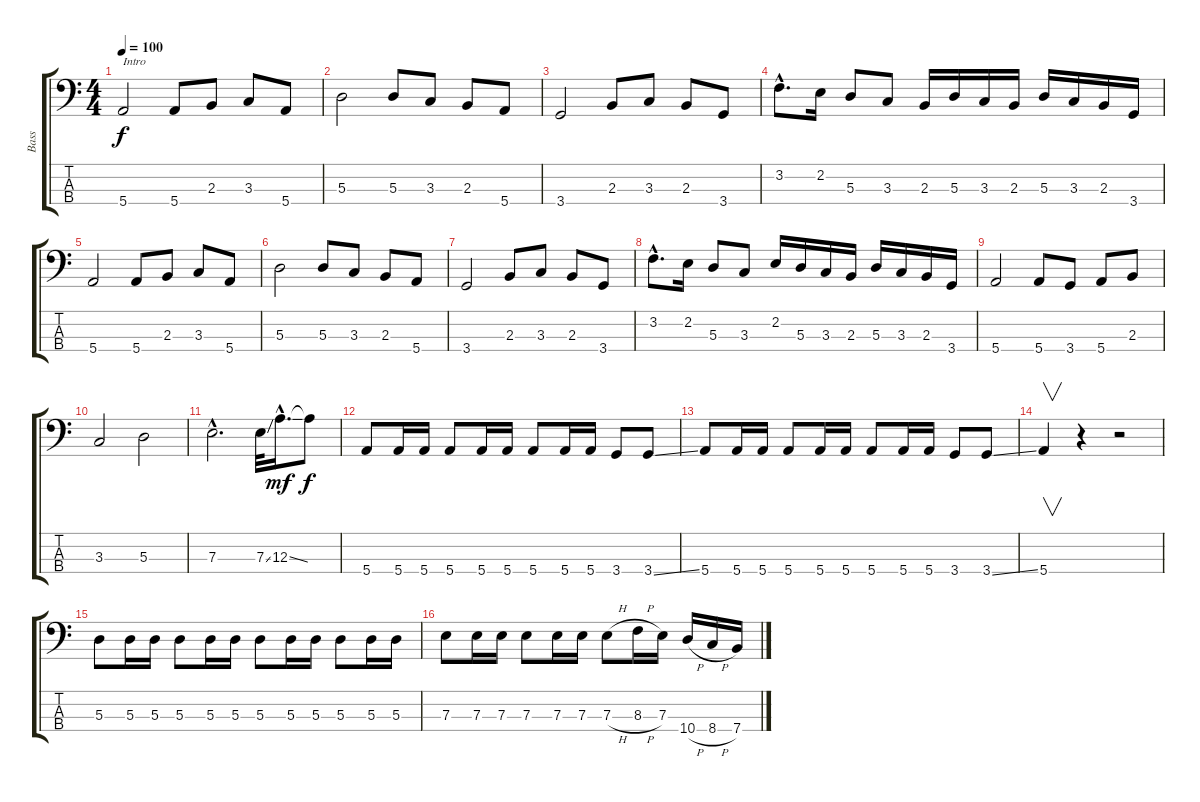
\track ("Bass" "Bass") {instrument electricbassfinger}
\staff {score tabs}
\tuning (G2 D2 A1 E1) {hide}
\ts (4 4)
\tempo 100
\clef f4
\ks c
5.4.2{txt "Intro" dy f instrument electricbassfinger} 5.4.8 2.3.8 3.3.8 5.4.8 |
5.3.2 5.3.8 3.3.8 2.3.8 5.4.8 |
3.4.2 2.3.8 3.3.8 2.3.8 3.4.8 |
3.2{hac}.8{d} 2.2.16 5.3.8 3.3.8 2.3.16 5.3.16 3.3.16 2.3.16 5.3.16 3.3.16 2.3.16 3.4.16 |
5.4.2 5.4.8 2.3.8 3.3.8 5.4.8 |
5.3.2 5.3.8 3.3.8 2.3.8 5.4.8 |
3.4.2 2.3.8 3.3.8 2.3.8 3.4.8 |
3.2{hac}.8{d} 2.2.16 5.3.8 3.3.8 2.2.16 5.3.16 3.3.16 2.3.16 5.3.16 3.3.16 2.3.16 3.4.16 |
5.4.2 5.4.8 3.4.8 5.4.8 2.3.8 |
3.3.2 5.3.2 |
7.3{hac}.2{d} 7.3{ss}.32 12.3{ss hac}.16{d dy mf} 12.3{t}.8{dy f} |
5.4.8 5.4.16 5.4.16 5.4.8 5.4.16 5.4.16 5.4.8 5.4.16 5.4.16 3.4.8 3.4{ss}.8 |
5.4.8 5.4.16 5.4.16 5.4.8 5.4.16 5.4.16 5.4.8 5.4.16 5.4.16 3.4.8 3.4{ss}.8 |
5.4.4{v} r.4 r.2 |
5.3.8 5.3.16 5.3.16 5.3.8 5.3.16 5.3.16 5.3.8 5.3.16 5.3.16 5.3.8 5.3.16 5.3.16 |
7.3.8 7.3.16 7.3.16 7.3.8 7.3.16 7.3.16 7.3{h}.8 8.3{h}.16 7.3.16 10.4{h}.16 8.4{h}.16 7.4.16
